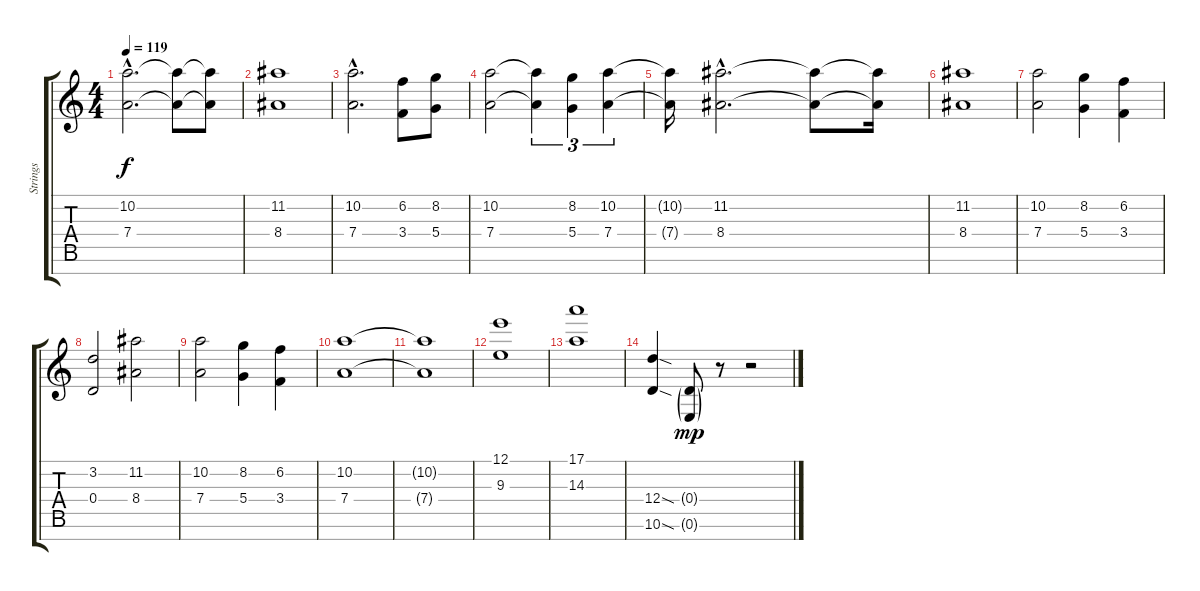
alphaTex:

\track ("Strings" "Strings") {instrument stringensemble1}
\staff {score tabs}
\tuning (E5 B4 G4 D4 A3 E3 B2) {hide}
\ts (4 4)
\tempo 119
\clef g2
\ks c
(10.2{hac} 7.4{hac}).2{d dy f volume 7} (10.2{t} 7.4{t}).8 (10.2{t} 7.4{t}).8 |
(11.2 8.4).1{volume 16} |
(10.2{hac} 7.4{hac}).2{d} (6.2 3.4).8{volume 14} (8.2 5.4).8 |
(10.2 7.4).2 (10.2{t} 7.4{t}).4{tu (3 2)} (8.2 5.4).4{tu (3 2)} (10.2 7.4).4{tu (3 2)} |
(10.2{t} 7.4{t}).16 (11.2{hac} 8.4{hac}).2{d} (11.2{t} 8.4{t}).8 (11.2{t} 8.4{t}).16 |
(11.2 8.4).1{volume 16} |
(10.2 7.4).2{volume 14} (8.2 5.4).4 (6.2 3.4).4 |
(3.2 0.4).2{volume 16} (11.2 8.4).2 |
(10.2 7.4).2{volume 14} (8.2 5.4).4 (6.2 3.4).4 |
(10.2 7.4).1 |
(10.2{t} 7.4{t}).1 |
(12.1 9.3).1 |
(17.1 14.3).1 |
(12.4{sod} 10.6{sod}).4 (0.4{g} 0.6{g}).8{dy mp} r.8 r.2
